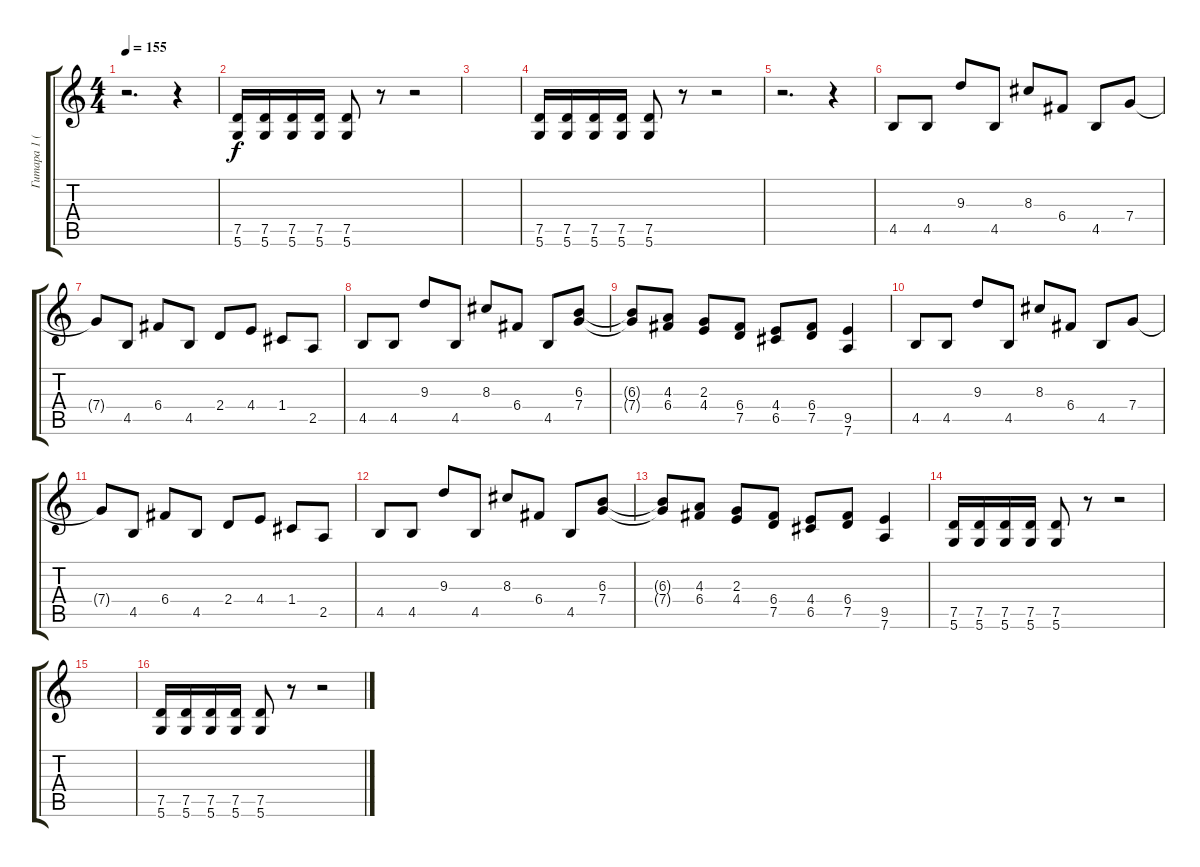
\track ("Гитара 1 (1)" "Гитара 1 (") {instrument distortionguitar}
\staff {score tabs}
\tuning (D4 A3 F3 C3 G2 D2) {hide}
\ts (4 4)
\tempo 155
\clef g2
\ks c
r.2{d dy f} r.4 |
(7.5 5.6).16 (7.5 5.6).16 (7.5 5.6).16 (7.5 5.6).16 (7.5 5.6).8 r.8 r.2 |
|
(7.5 5.6).16 (7.5 5.6).16 (7.5 5.6).16 (7.5 5.6).16 (7.5 5.6).8 r.8 r.2 |
r.2{d} r.4 |
4.5.8{volume 11} 4.5.8 9.3.8 4.5.8 8.3.8 6.4.8 4.5.8 7.4.8 |
7.4{t}.8 4.5.8 6.4.8 4.5.8 2.4.8 4.4.8 1.4.8 2.5.8 |
4.5.8 4.5.8 9.3.8 4.5.8 8.3.8 6.4.8 4.5.8 (6.3 7.4).8 |
(6.3{t} 7.4{t}).8 (4.3 6.4).8 (2.3 4.4).8 (6.4 7.5).8 (4.4 6.5).8 (6.4 7.5).8 (9.5 7.6).4 |
4.5.8 4.5.8 9.3.8 4.5.8 8.3.8 6.4.8 4.5.8 7.4.8 |
7.4{t}.8 4.5.8 6.4.8 4.5.8 2.4.8 4.4.8 1.4.8 2.5.8 |
4.5.8 4.5.8 9.3.8 4.5.8 8.3.8 6.4.8 4.5.8 (6.3 7.4).8 |
(6.3{t} 7.4{t}).8 (4.3 6.4).8 (2.3 4.4).8 (6.4 7.5).8 (4.4 6.5).8 (6.4 7.5).8 (9.5 7.6).4 |
(7.5 5.6).16 (7.5 5.6).16 (7.5 5.6).16 (7.5 5.6).16 (7.5 5.6).8 r.8 r.2 |
|
(7.5 5.6).16 (7.5 5.6).16 (7.5 5.6).16 (7.5 5.6).16 (7.5 5.6).8 r.8 r.2
